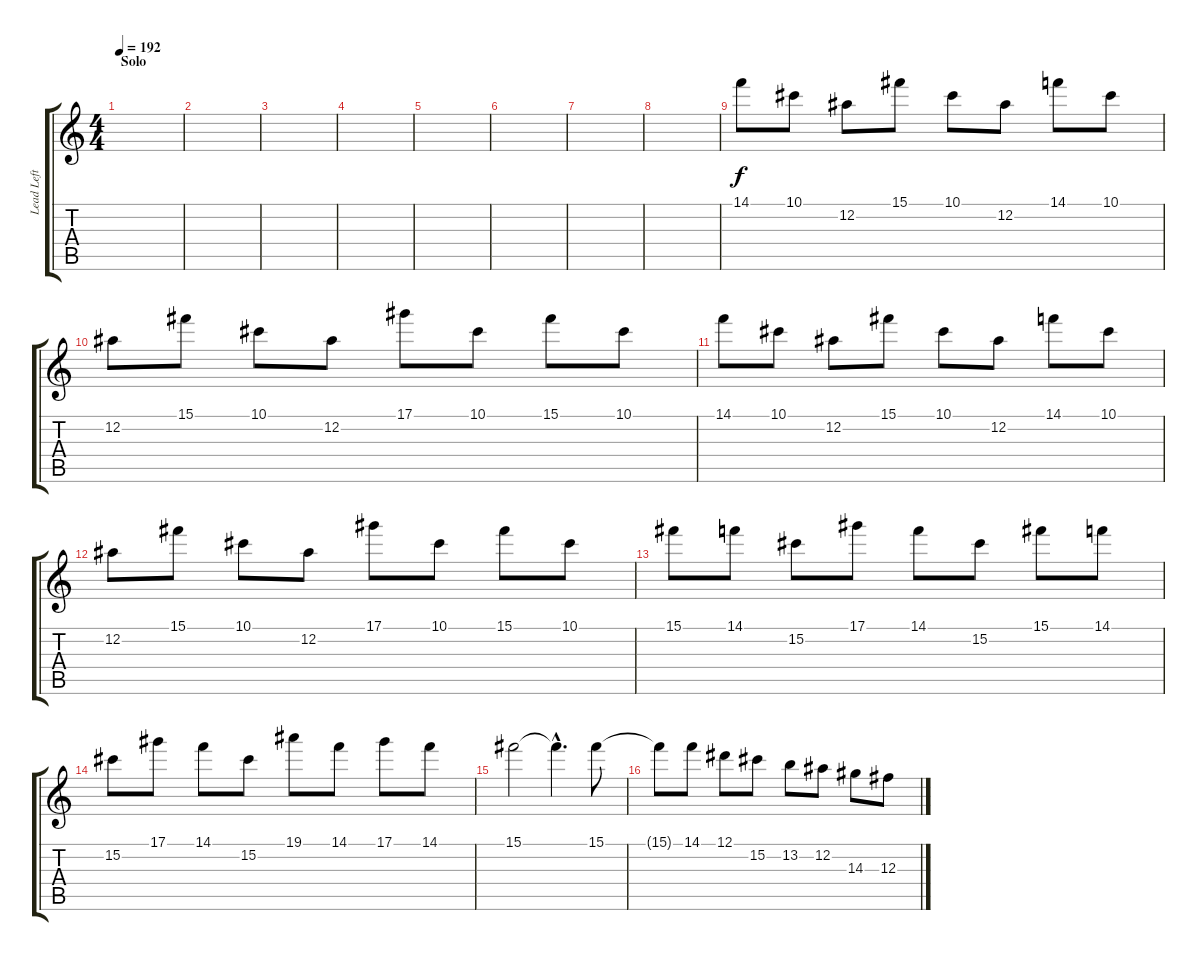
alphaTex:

\track ("Lead Left" "Lead Left") {instrument distortionguitar}
\staff {score tabs}
\tuning (Eb4 Bb3 Gb3 Db3 Ab2 Eb2) {hide}
\ts (4 4)
\section ("" "Solo")
\tempo 192
\clef g2
\ks c
|
|
|
|
|
|
|
|
14.1.8 10.1.8 12.2.8 15.1.8 10.1.8 12.2.8 14.1.8 10.1.8 |
12.2.8 15.1.8 10.1.8 12.2.8 17.1.8 10.1.8 15.1.8 10.1.8 |
14.1.8 10.1.8 12.2.8 15.1.8 10.1.8 12.2.8 14.1.8 10.1.8 |
12.2.8 15.1.8 10.1.8 12.2.8 17.1.8 10.1.8 15.1.8 10.1.8 |
15.1.8 14.1.8 15.2.8 17.1.8 14.1.8 15.2.8 15.1.8 14.1.8 |
15.2.8 17.1.8 14.1.8 15.2.8 19.1.8 14.1.8 17.1.8 14.1.8 |
15.1.2 15.1{hac t}.4{d} 15.1.8 |
15.1{t}.8 14.1.8 12.1.8 15.2.8 13.2.8 12.2.8 14.3.8 12.3.8
